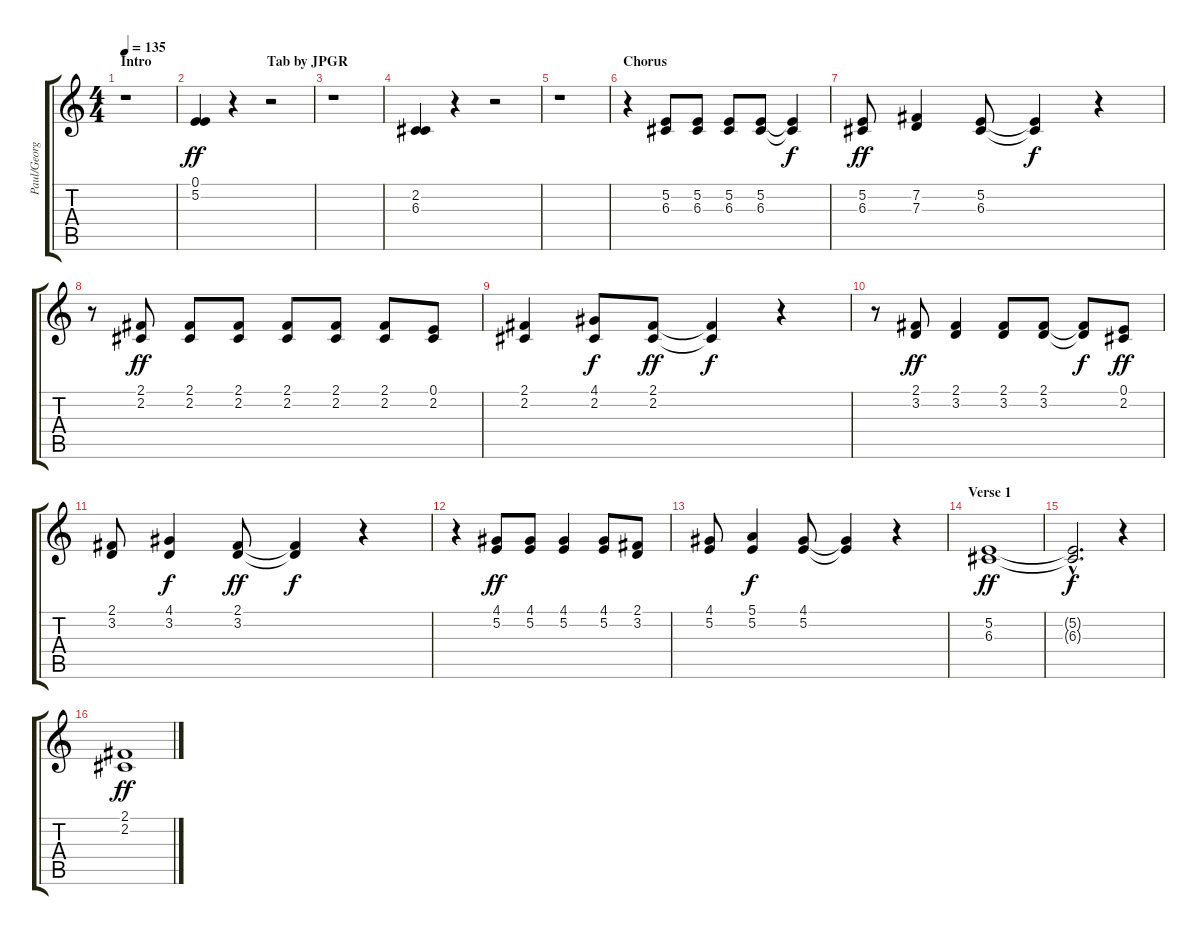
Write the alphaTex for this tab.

\track ("Paul/George" "Paul/Georg") {instrument tenorsax}
\staff {score tabs}
\tuning (E4 B3 G3 D3 A2 E2) {hide}
\ts (4 4)
\section ("" "Intro                                 Tab by JPGR")
\tempo 135
\clef g2
\ks c
r.1{dy ff instrument tenorsax} |
(0.1 5.2).4{volume 16 instrument lead2sawtooth} r.4 r.2 |
r.1 |
(2.2 6.3).4 r.4 r.2 |
r.1 |
\section ("" "Chorus")
r.4 (5.2 6.3).8{instrument tenorsax} (5.2 6.3).8 (5.2 6.3).8 (5.2 6.3).8 (5.2{t} 6.3{t}).4{dy f} |
(5.2 6.3).8{dy ff} (7.2 7.3).4 (5.2 6.3).8 (5.2{t} 6.3{t}).4{dy f} r.4 |
r.8 (2.1 2.2).8{dy ff} (2.1 2.2).8 (2.1 2.2).8 (2.1 2.2).8 (2.1 2.2).8 (2.1 2.2).8 (0.1 2.2).8 |
(2.1 2.2).4 (4.1 2.2).8{dy f} (2.1 2.2).8{dy ff} (2.1{t} 2.2{t}).4{dy f} r.4 |
r.8 (2.1 3.2).8{dy ff} (2.1 3.2).4 (2.1 3.2).8 (2.1 3.2).8 (2.1{t} 3.2{t}).8{dy f} (0.1 2.2).8{dy ff} |
(2.1 3.2).8 (4.1 3.2).4{dy f} (2.1 3.2).8{dy ff} (2.1{t} 3.2{t}).4{dy f} r.4 |
r.4 (4.1 5.2).8{dy ff} (4.1 5.2).8 (4.1 5.2).4 (4.1 5.2).8 (2.1 3.2).8 |
(4.1 5.2).8 (5.1 5.2).4{dy f} (4.1 5.2).8 (4.1{t} 5.2{t}).4 r.4 |
\section ("" "Verse 1")
(5.2 6.3).1{dy ff} |
(5.2{hac t} 6.3{hac t}).2{d dy f} r.4 |
(2.1 2.2).1{dy ff}
